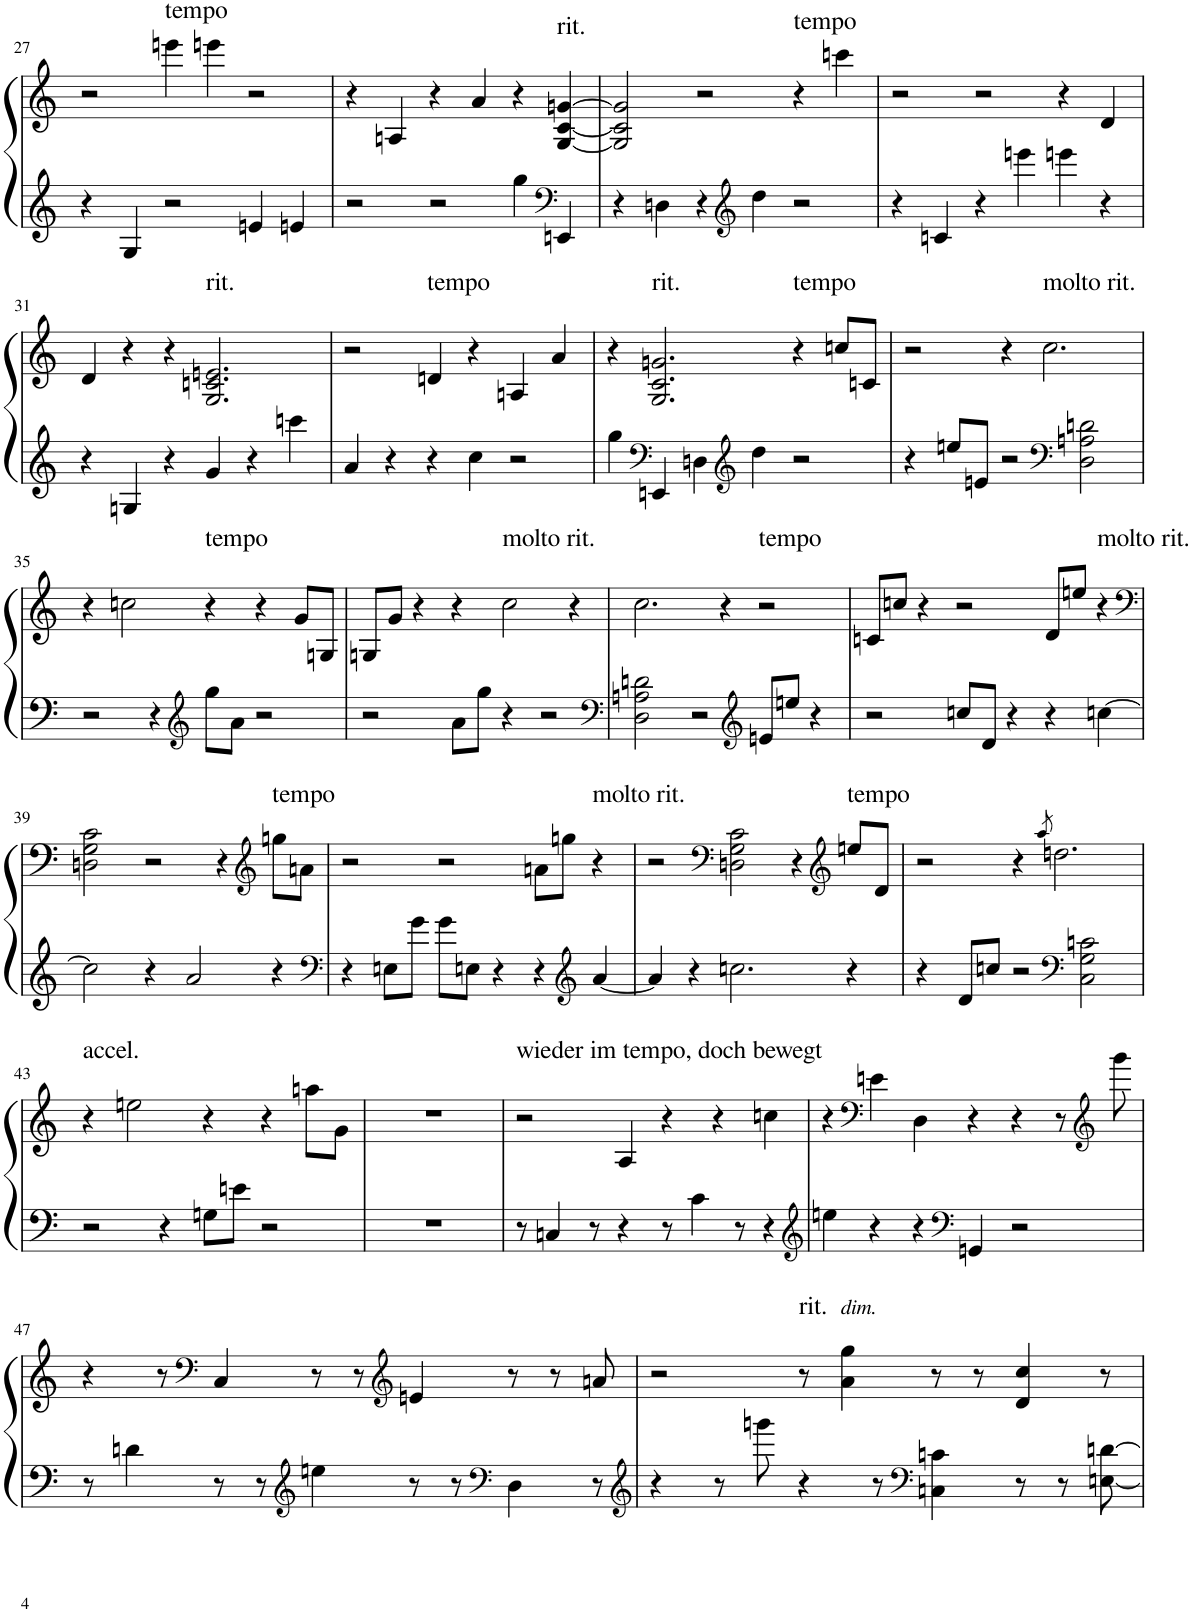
**kern	**kern
*part1	*part1
*staff2	*staff1
*I"Piano	*
*I'Pno.	*
!!LO:PB:g=z
*clefG2	*clefG2
*k[]	*k[]
*M3/2	*M3/2
=27	=27
4r	2r
4G/	.
!	!LO:TX:a:t=tempo
2r	4eeen\
.	4eeen\
4en/	2r
4en/	.
=28	=28
2r	4r
.	4An/
2r	4r
.	4a/
4gg\	4r
*clefF4	*
!	!LO:TX:a:t=rit.
4EEn/	[4G/ [4c/ [4gn/
=29	=29
4r	2G/] 2c/] 2g/]
4Dn\	.
4r	2r
*clefG2	*
4dd\	.
!	!LO:TX:a:t=tempo
2r	4r
.	4cccn\
=30	=30
4r	2r
4cn/	.
4r	2r
4eeen\	.
4eeen\	4r
4r	4d/
!!LO:LB:g=z
=31	=31
4r	4d/
4Gn/	4r
4r	4r
!	!LO:TX:a:t=rit.
4g/	2.G/ 2.cn/ 2.en/
4r	.
4cccn\	.
=32	=32
4a/	2r
4r	.
!	!LO:TX:a:t=tempo
4r	4dn/
4cc\	4r
2r	4An/
.	4a/
=33	=33
4gg\	4r
*clefF4	*
!	!LO:TX:a:t=rit.
4EEn/	2.G/ 2.c/ 2.gn/
4Dn\	.
*clefG2	*
4dd\	.
!	!LO:TX:a:t=tempo
2r	4r
.	8ccn/L
.	8cn/J
=34	=34
4r	2r
8een/L	.
8en/J	.
2r	4r
!	!LO:TX:a:t=molto rit.
.	2.cc\
*clefF4	*
2D\ 2An\ 2dn\	.
!!LO:LB:g=z
=35	=35
2r	4r
.	2ccn\
4r	.
*clefG2	*
!	!LO:TX:a:t=tempo
8gg\L	4r
8a\J	.
2r	4r
.	8g/L
.	8Gn/J
=36	=36
2r	8Gn/L
.	8g/J
.	4r
8a\L	4r
8gg\J	.
!	!LO:TX:a:t=molto rit.
4r	2cc\
2r	.
.	4r
=37	=37
*clefF4	*
2D\ 2An\ 2dn\	2.cc\
2r	.
.	4r
*clefG2	*
!	!LO:TX:a:t=tempo
8en/L	2r
8een/J	.
4r	.
=38	=38
2r	8cn/L
.	8ccn/J
.	4r
8ccn/L	2r
8d/J	.
4r	.
4r	8d/L
.	8een/J
!	!LO:TX:a:t=molto rit.
[4ccn\	4r
!!LO:LB:g=z
=39	=39
*	*clefF4
2cc\]	2Dn\ 2G\ 2c\
4r	2r
2a/	.
.	4r
*	*clefG2
!	!LO:TX:a:t=tempo
4r	8ggn\L
.	8an\J
=40	=40
*clefF4	*
4r	2r
8En\L	.
8g\J	.
8g\L	2r
8En\J	.
4r	.
4r	8an\L
.	8ggn\J
*clefG2	*
!	!LO:TX:a:t=molto rit.
[4a/	4r
=41	=41
4a/]	2r
4r	.
*	*clefF4
2.ccn\	2Dn\ 2G\ 2c\
.	4r
*	*clefG2
!	!LO:TX:a:t=tempo
4r	8een/L
.	8d/J
=42	=42
4r	2r
8d/L	.
8ccn/J	.
2r	4r
.	8qaa/
.	2.ddn\
*clefF4	*
2C\ 2G\ 2cn\	.
!!LO:LB:g=z
=43	=43
!	!LO:TX:a:t=accel.
2r	4r
.	2een\
4r	.
8Gn\L	4r
8en\J	.
2r	4r
.	8aan\L
.	8g\J
=44	=44
1.r	1.r
=45	=45
!	!LO:TX:a:t=wieder im tempo, doch bewegt
8r	2r
4Cn/	.
8r	.
4r	4A/
8r	4r
4c\	.
.	4r
8r	.
4r	4ccn\
=46	=46
*clefG2	*
4een\	4r
*	*clefF4
4r	4en\
4r	4D\
*clefF4	*
4GGn/	4r
2r	4r
.	8r
*	*clefG2
.	8ggg\
!!LO:LB:g=z
=47	=47
8r	4r
4dn\	.
.	8r
*	*clefF4
8r	4C/
8r	.
*clefG2	*
4een\	8r
.	8r
*	*clefG2
8r	4en/
8r	.
*clefF4	*
4D\	8r
.	8r
8r	8an/
=48	=48
*clefG2	*
4r	2r
8r	.
8gggn\	.
!	!LO:TX:a:t=rit.
4r	8r
!	!LO:TX:a:i:t=dim.
.	4a\ 4gg\
8r	.
*clefF4	*
4Cn\ 4cn\	8r
.	8r
8r	4d/ 4cc/
8r	.
[8En\ [8dn\	8r
=	=
*-	*-
